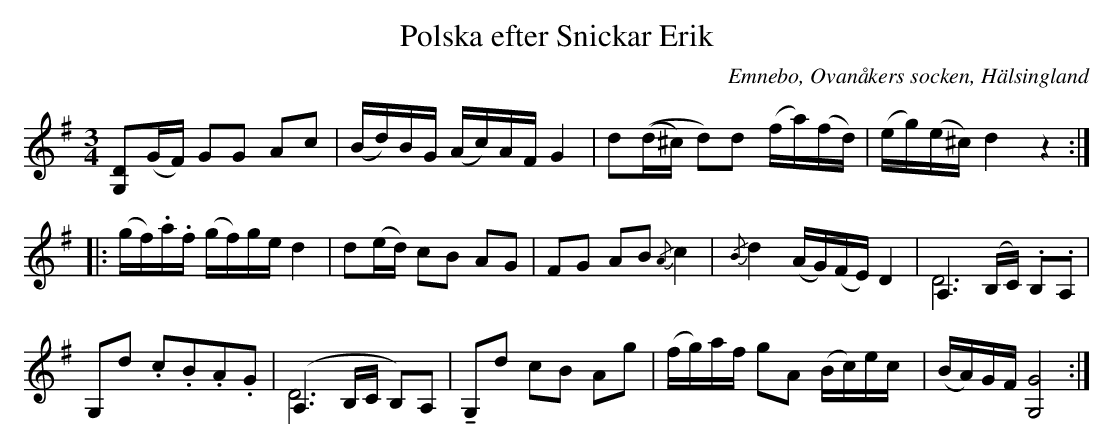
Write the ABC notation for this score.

X:1
T: Polska efter Snickar Erik
O: Emnebo, Ovanåkers socken, Hälsingland
M: 3/4
L: 1/16
K: G
[G,2D2](GF) G2G2 A2c2 | (Bd)BG (Ac)AF G4 | d2((d^c) d2)d2 (fa)(fd) | (eg)(e^c) d4 z4 ::
(gf).a.f (gf)ge d4 | d2(ed) c2B2 A2G2 | F2G2 A2B2 {/A}c4 | {/B}d4 (AG)(FE) D4 | A,6(B,C) .B,2.A,2 |
G,2d2 .c2.B2.A2.G2 | (A,6B,C B,2)A,2 | !tenuto!G,2d2 c2B2 A2g2 | (fg)af g2A2 (Bc)ec | (BA)GF [GG,]8 :|
V:2 merge
Z4 :: Z4 | D12 | Z | D12 | Z2 :|
